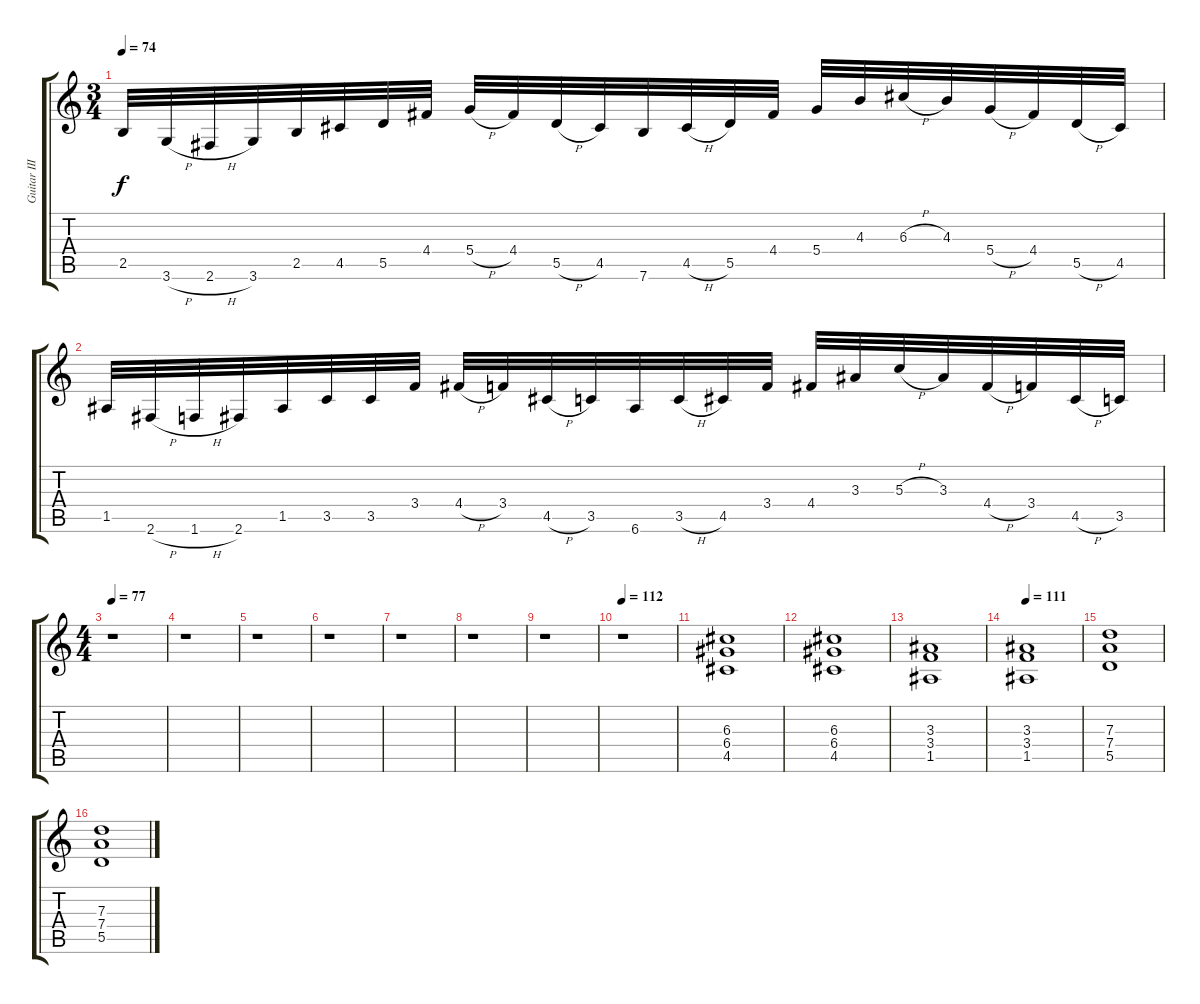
\track ("Guitar III" "Guitar III") {instrument distortionguitar}
\staff {score tabs}
\tuning (E4 B3 G3 D3 A2 E2) {hide}
\ts (3 4)
\tempo 74
\clef g2
\ks c
2.5.32{dy f} 3.6{h}.32 2.6{h}.32 3.6.32 2.5.32 4.5.32 5.5.32 4.4.32 5.4{h}.32 4.4.32 5.5{h}.32 4.5.32 7.6.32 4.5{h}.32 5.5.32 4.4.32 5.4.32 4.3.32 6.3{h}.32 4.3.32 5.4{h}.32 4.4.32 5.5{h}.32 4.5.32 |
1.5.32 2.6{h}.32 1.6{h}.32 2.6.32 1.5.32 3.5.32 3.5.32 3.4.32 4.4{h}.32 3.4.32 4.5{h}.32 3.5.32 6.6.32 3.5{h}.32 4.5.32 3.4.32 4.4.32 3.3.32 5.3{h}.32 3.3.32 4.4{h}.32 3.4.32 4.5{h}.32 3.5.32 |
\ts (4 4)
\tempo 77
r.1 |
r.1 |
r.1 |
r.1 |
r.1 |
r.1 |
r.1 |
\tempo 112
r.1 |
(6.3 6.4 4.5).1 |
(6.3 6.4 4.5).1 |
(3.3 3.4 1.5).1 |
\tempo 111
(3.3 3.4 1.5).1 |
(7.3 7.4 5.5).1 |
(7.3 7.4 5.5).1
